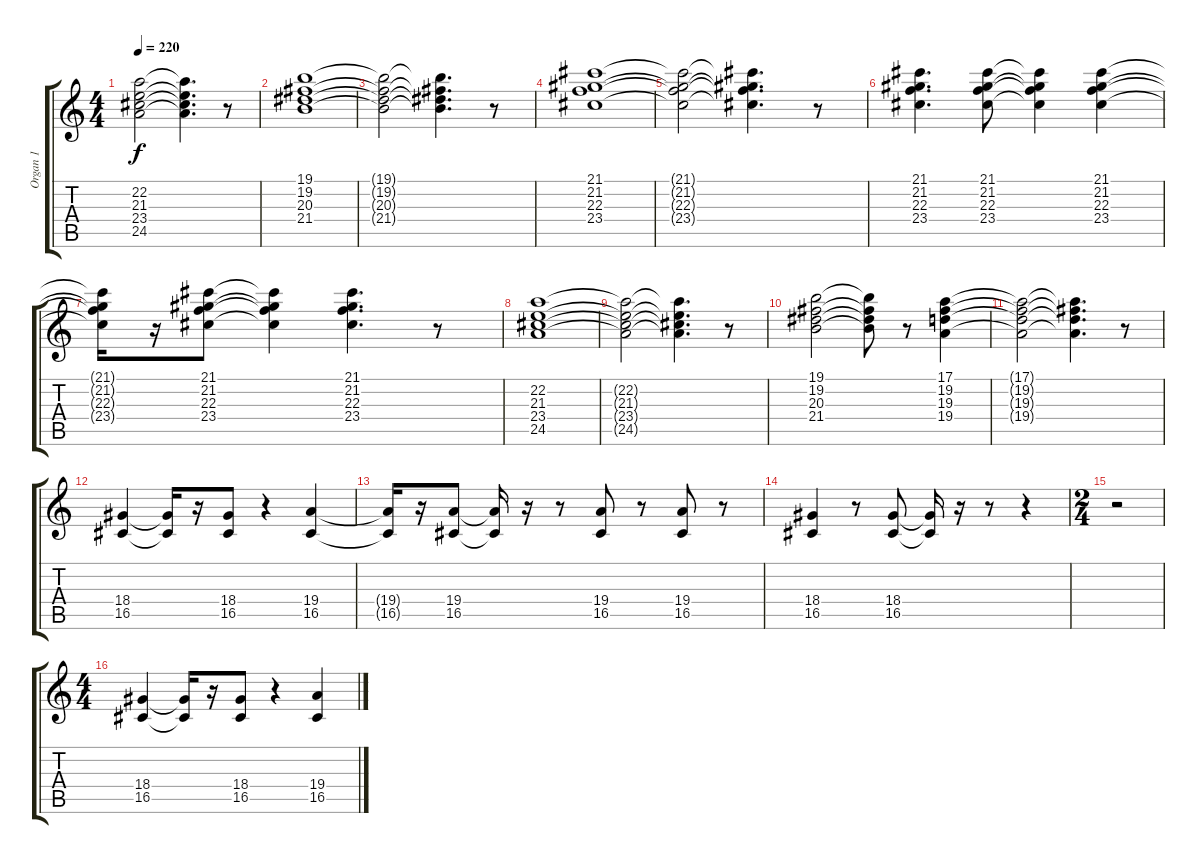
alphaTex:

\track ("Organ 1" "Organ 1") {instrument rockorgan}
\staff {score tabs}
\tuning (E4 B3 G3 D3 A2 E2) {hide}
\ts (4 4)
\tempo 220
\clef g2
\ks c
(22.2{t} 21.3{t} 23.4{t} 24.5{t}).2{dy f} (22.2{t} 21.3{t} 23.4{t} 24.5{t}).4{d} r.8 |
(19.1 19.2 20.3 21.4).1 |
(19.1{t} 19.2{t} 20.3{t} 21.4{t}).2 (19.1{t} 19.2{t} 20.3{t} 21.4{t}).4{d} r.8 |
(21.1 21.2 22.3 23.4).1 |
(21.1{t} 21.2{t} 22.3{t} 23.4{t}).2 (21.1{t} 21.2{t} 22.3{t} 23.4{t}).4{d} r.8 |
(21.1 21.2 22.3 23.4).4{d} (21.1 21.2 22.3 23.4).8 (21.1{t} 21.2{t} 22.3{t} 23.4{t}).4 (21.1 21.2 22.3 23.4).4 |
(21.1{t} 21.2{t} 22.3{t} 23.4{t}).16 r.16 (21.1 21.2 22.3 23.4).8 (21.1{t} 21.2{t} 22.3{t} 23.4{t}).4 (21.1 21.2 22.3 23.4).4{d} r.8 |
(22.2 21.3 23.4 24.5).1 |
(22.2{t} 21.3{t} 23.4{t} 24.5{t}).2 (22.2{t} 21.3{t} 23.4{t} 24.5{t}).4{d} r.8 |
(19.1 19.2 20.3 21.4).2 (19.1{t} 19.2{t} 20.3{t} 21.4{t}).8 r.8 (17.1 19.2 19.3 19.4).4 |
(17.1{t} 19.2{t} 19.3{t} 19.4{t}).2 (17.1{t} 19.2{t} 19.3{t} 19.4{t}).4{d} r.8 |
(18.4 16.5).4 (18.4{t} 16.5{t}).16 r.16 (18.4 16.5).8 r.4 (19.4 16.5).4 |
(19.4{t} 16.5{t}).16 r.16 (19.4 16.5).8 (19.4{t} 16.5{t}).16 r.16 r.8 (19.4 16.5).8 r.8 (19.4 16.5).8 r.8 |
(18.4 16.5).4 r.8 (18.4 16.5).8 (18.4{t} 16.5{t}).16 r.16 r.8 r.4 |
\ts (2 4)
r.2 |
\ts (4 4)
(18.4 16.5).4 (18.4{t} 16.5{t}).16 r.16 (18.4 16.5).8 r.4 (19.4 16.5).4
